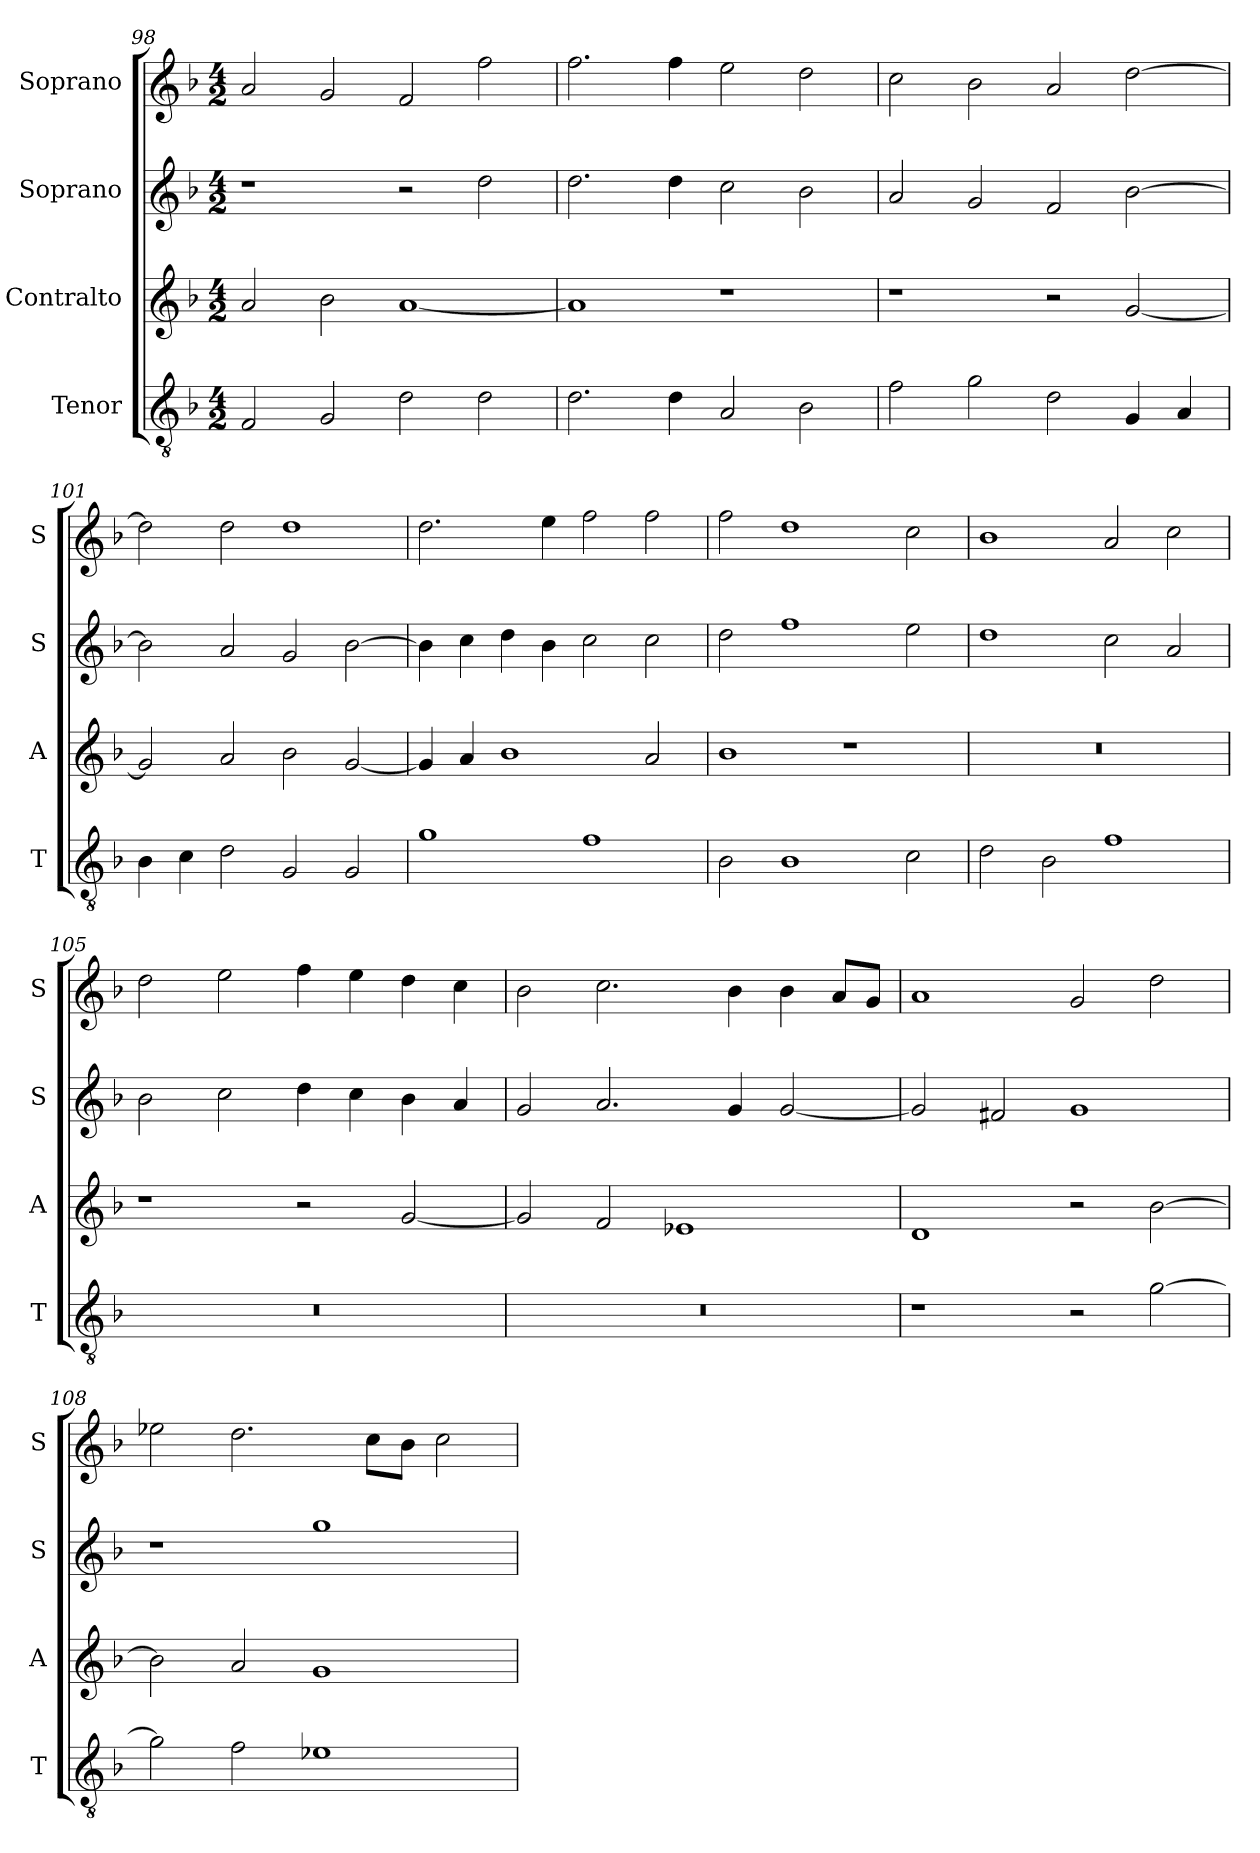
**kern	**kern	**kern	**kern
*part4	*part3	*part2	*part1
*staff4	*staff3	*staff2	*staff1
*I"Tenor	*I"Contralto	*I"Soprano	*I"Soprano
*I'T	*I'A	*I'S	*I'S
*clefGv2	*clefG2	*clefG2	*clefG2
*k[b-]	*k[b-]	*k[b-]	*k[b-]
*G:dor	*G:dor	*G:dor	*G:dor
*M4/2	*M4/2	*M4/2	*M4/2
=98	=98	=98	=98
2F	2a	1r	2a
2G	2b-	.	2g
2d	[1a	2r	2f
2d	.	2dd	2ff
=99	=99	=99	=99
2.d	1a]	2.dd	2.ff
4d	.	4dd	4ff
2A	1r	2cc	2ee
2B-	.	2b-	2dd
=100	=100	=100	=100
2f	1r	2a	2cc
2g	.	2g	2b-
2d	2r	2f	2a
4G	[2g	[2b-	[2dd
4A	.	.	.
=101	=101	=101	=101
4B-	2g]	2b-]	2dd]
4c	.	.	.
2d	2a	2a	2dd
2G	2b-	2g	1dd
2G	[2g	[2b-	.
=102	=102	=102	=102
1g	4g]	4b-]	2.dd
.	4a	4cc	.
.	1b-	4dd	.
.	.	4b-	4ee
1f	.	2cc	2ff
.	2a	2cc	2ff
=103	=103	=103	=103
2B-	1b-	2dd	2ff
1B-	.	1ff	1dd
.	1r	.	.
2c	.	2ee	2cc
=104	=104	=104	=104
2d	0r	1dd	1b-
2B-	.	.	.
1f	.	2cc	2a
.	.	2a	2cc
=105	=105	=105	=105
0r	1r	2b-	2dd
.	.	2cc	2ee
.	2r	4dd	4ff
.	.	4cc	4ee
.	[2g	4b-	4dd
.	.	4a	4cc
=106	=106	=106	=106
0r	2g]	2g	2b-
.	2f	2.a	2.cc
.	1e-X	.	.
.	.	4g	4b-
.	.	[2g	4b-
.	.	.	8a/L
.	.	.	8g/J
=107	=107	=107	=107
1r	1d	2g]	1a
.	.	2f#X	.
2r	2r	1g	2g
[2g	[2b-	.	2dd
=108	=108	=108	=108
2g]	2b-]	1r	2ee-X
2f	2a	.	2.dd
1e-X	1g	1gg	.
.	.	.	8cc\L
.	.	.	8b-\J
.	.	.	2cc
=	=	=	=
*-	*-	*-	*-
